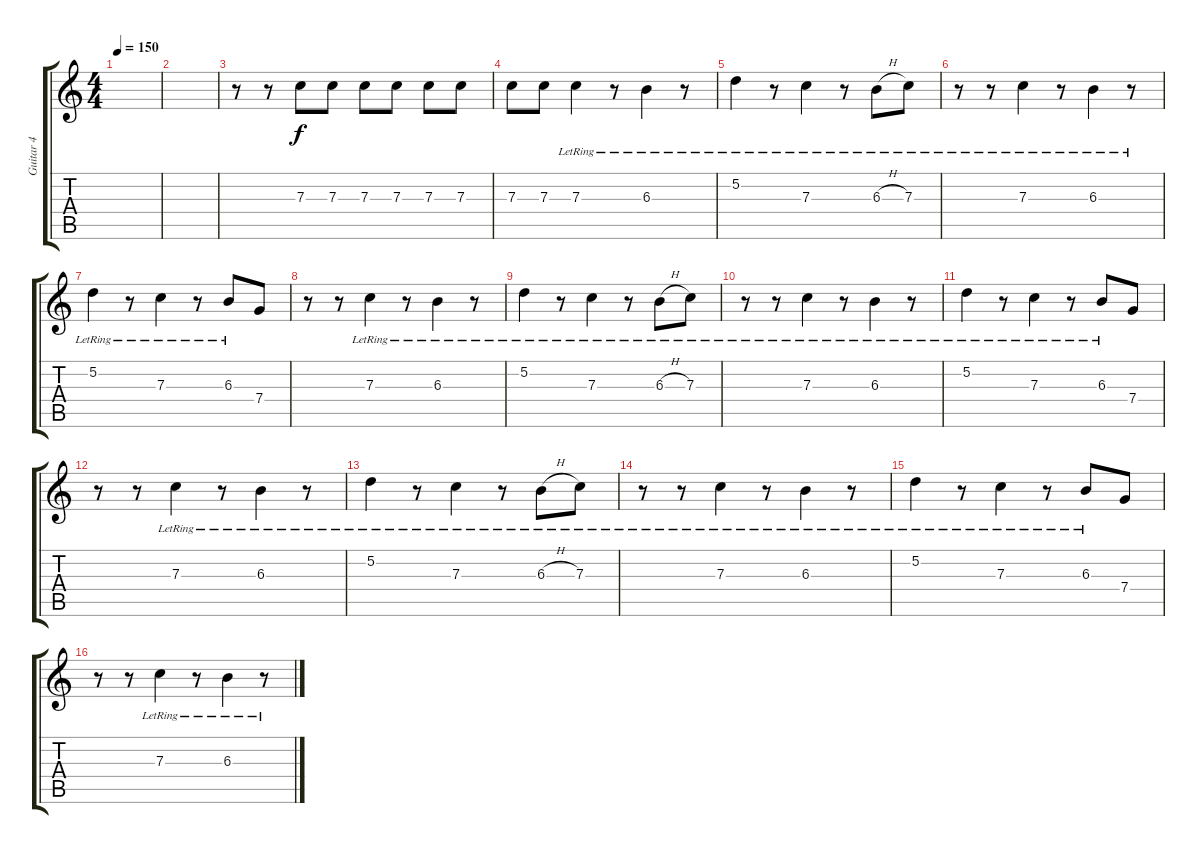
\track ("Guitar 4" "Guitar 4") {instrument acousticguitarsteel}
\staff {score tabs}
\tuning (D4 A3 F3 C3 G2 C2) {hide}
\ts (4 4)
\tempo 150
\clef g2
\ks c
|
|
r.8 r.8 7.3.8 7.3.8 7.3.8 7.3.8 7.3.8 7.3.8 |
7.3.8 7.3.8 7.3{lr}.4 r.8 6.3{lr}.4 r.8 |
5.2{lr}.4 r.8 7.3{lr}.4 r.8 6.3{h lr}.8 7.3{lr}.8 |
r.8 r.8 7.3{lr}.4 r.8 6.3{lr}.4 r.8 |
5.2{lr}.4 r.8 7.3{lr}.4 r.8 6.3{lr}.8 7.4.8 |
r.8 r.8 7.3{lr}.4 r.8 6.3{lr}.4 r.8 |
5.2{lr}.4 r.8 7.3{lr}.4 r.8 6.3{h lr}.8 7.3{lr}.8 |
r.8 r.8 7.3{lr}.4 r.8 6.3{lr}.4 r.8 |
5.2{lr}.4 r.8 7.3{lr}.4 r.8 6.3{lr}.8 7.4.8 |
r.8 r.8 7.3{lr}.4 r.8 6.3{lr}.4 r.8 |
5.2{lr}.4 r.8 7.3{lr}.4 r.8 6.3{h lr}.8 7.3{lr}.8 |
r.8 r.8 7.3{lr}.4 r.8 6.3{lr}.4 r.8 |
5.2{lr}.4 r.8 7.3{lr}.4 r.8 6.3{lr}.8 7.4.8 |
r.8 r.8 7.3{lr}.4 r.8 6.3{lr}.4 r.8
